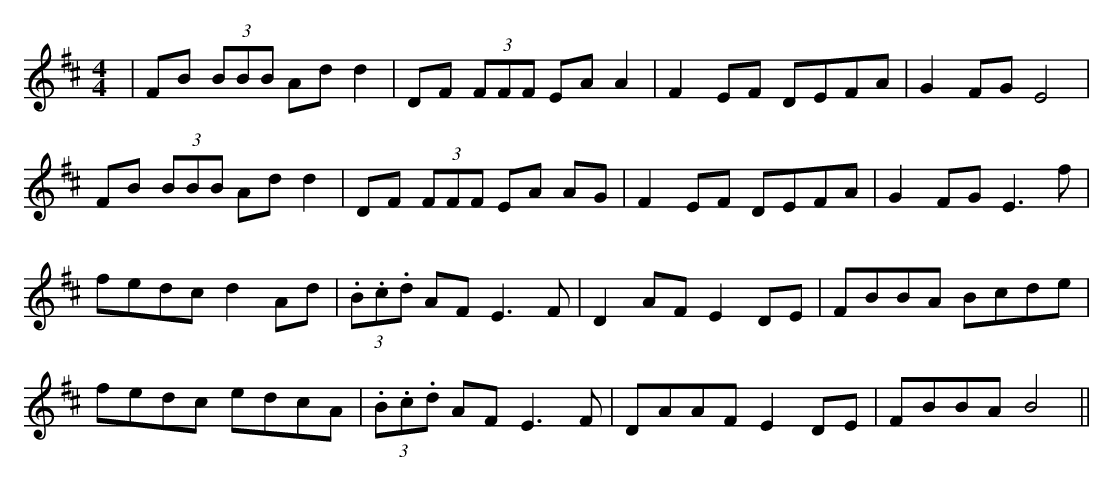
X:1
M:4/4
K:D
|FB (3BBB Ad d2|DF (3FFF EA A2|F2 EF DEFA|G2 FGE4|
FB (3BBB Ad d2|DF (3FFF EA AG|F2 EF DEFA|G2 FGE3f|
fedc d2 Ad|(3.B.c.d AF E3 F|D2AF E2 DE|FBBA Bcde|
fedc edcA|(3.B.c.d AF E3 F|DAAF E2 DE|FBBA B4||
